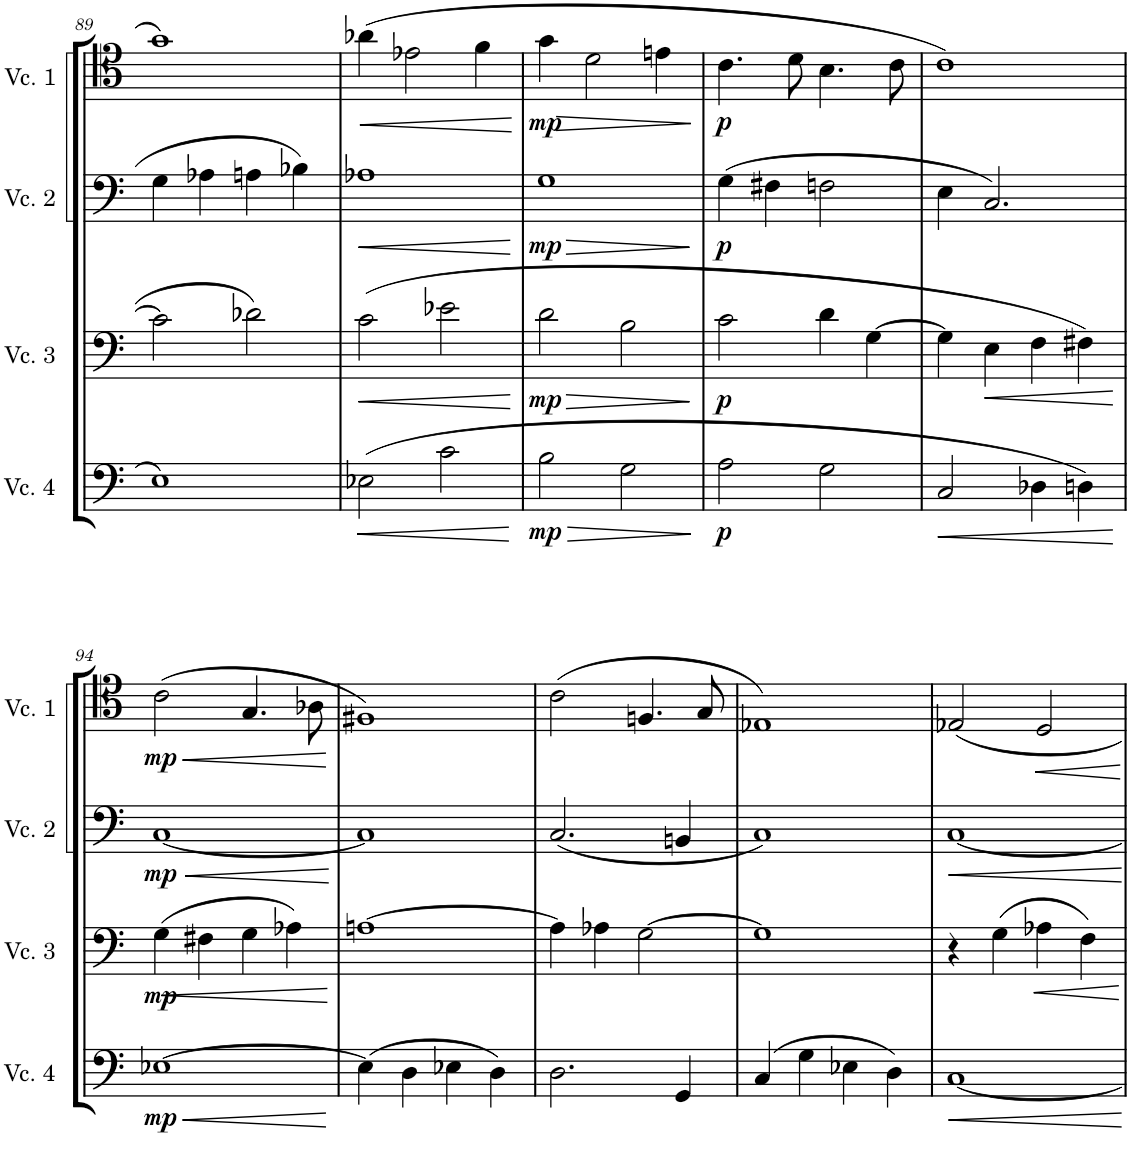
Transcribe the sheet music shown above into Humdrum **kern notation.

**kern	**dynam	**kern	**dynam	**kern	**dynam	**kern	**dynam
*part4	*part4	*part3	*part3	*part2	*part2	*part1	*part1
*staff4	*staff4	*staff3	*staff3	*staff2	*staff2	*staff1	*staff1
*I"Cello 4	*	*I"Cello 3	*	*I"Cello 2	*	*I"Cello 1	*
!!LO:PB:g=z
*clefF4	*	*clefF4	*	*clefF4	*	*clefC4	*
*k[]	*	*k[]	*	*k[]	*	*k[]	*
*M4/4	*	*M4/4	*	*M4/4	*	*M4/4	*
*met(c)	*	*met(c)	*	*met(c)	*	*met(c)	*
=89	=89	=89	=89	=89	=89	=89	=89
1E	.	2c\]	.	4G\	.	1g	.
.	.	.	.	4A-X\	.	.	.
.	.	2d-X\	.	4An\	.	.	.
.	.	.	.	4B-X\	.	.	.
=90	=90	=90	=90	=90	=90	=90	=90
!	!LO:HP:b	!	!LO:HP:b	!	!LO:HP:b	!	!LO:HP:b
(2E-X\	<	(2c\	<	1A-X	<	(4a-X\	<
.	.	.	.	.	.	2e-X\	.
2c\	.	2e-X\	.	.	.	.	.
.	.	.	.	.	.	4f\	.
.	[	.	[	.	[	.	[
=91	=91	=91	=91	=91	=91	=91	=91
!	!LO:HP:b	!	!LO:HP:b	!	!LO:HP:b	!	!
!	!LO:DY:n=1:b	!	!LO:DY:n=1:b	!	!LO:DY:n=1:b	!	!LO:DY:b
2B\	> mp	2d\	> mp	1G	> mp	4g\	mp
!	!	!	!	!	!	!	!LO:HP:b
.	.	.	.	.	.	2d\	>
2G\	.	2B\	.	.	.	.	.
.	.	.	.	.	.	4en\	.
.	]	.	]	.	]	.	]
=92	=92	=92	=92	=92	=92	=92	=92
!	!LO:DY:b	!	!LO:DY:b	!	!LO:DY:b	!	!LO:DY:b
2A\	p	2c\	p	(4G\	p	4.c\	p
.	.	.	.	4F#X\	.	.	.
.	.	.	.	.	.	8d\	.
2G\	.	4d\	.	2Fn\	.	4.B\	.
.	.	[4G\	.	.	.	.	.
.	.	.	.	.	.	8c\	.
=93	=93	=93	=93	=93	=93	=93	=93
!	!LO:HP:b	!	!	!	!	!	!
2C/	<	4G\]	.	4E\	.	1c)	.
!	!	!	!LO:HP:b	!	!	!	!
.	.	4E\	<	2.C/)	.	.	.
4D-X\	.	4F\	.	.	.	.	.
4Dn\)	.	4F#X\)	.	.	.	.	.
.	[	.	[	.	.	.	.
!!LO:LB:g=z
=94	=94	=94	=94	=94	=94	=94	=94
!	!LO:HP:b	!	!	!	!LO:HP:b	!	!LO:HP:b
!	!LO:DY:n=1:b	!	!LO:DY:b	!	!LO:DY:n=1:b	!	!LO:DY:n=1:b
[1E-X	< mp	(4G\	mp	[1C	< mp	(2c\	< mp
!	!	!	!LO:HP:b	!	!	!	!
.	.	4F#X\	<	.	.	.	.
.	.	4G\	.	.	.	4.G/	.
.	.	4A-X\)	.	.	.	.	.
.	.	.	.	.	.	8A-X\	.
.	[	.	[	.	[	.	[
=95	=95	=95	=95	=95	=95	=95	=95
(4E-\]	.	[1An	.	1C]	.	1F#X)	.
4D\	.	.	.	.	.	.	.
4E-X\	.	.	.	.	.	.	.
4D\)	.	.	.	.	.	.	.
=96	=96	=96	=96	=96	=96	=96	=96
2.D\	.	4A\]	.	(2.C/	.	(2c\	.
.	.	4A-X\	.	.	.	.	.
.	.	[2G\	.	.	.	4.Fn/	.
4GG/	.	.	.	4BBn/	.	.	.
.	.	.	.	.	.	8G/	.
=97	=97	=97	=97	=97	=97	=97	=97
(4C/	.	1G]	.	1C)	.	1E-X)	.
4G\	.	.	.	.	.	.	.
4E-X\	.	.	.	.	.	.	.
4D\)	.	.	.	.	.	.	.
=98	=98	=98	=98	=98	=98	=98	=98
[1C	.	4r	.	[1C	.	2E-X/	.
.	.	(4G\	.	.	.	.	.
.	.	4A-X\	.	.	.	2D/	.
.	.	4F\)	.	.	.	.	.
=	=	=	=	=	=	=	=
*-	*-	*-	*-	*-	*-	*-	*-
